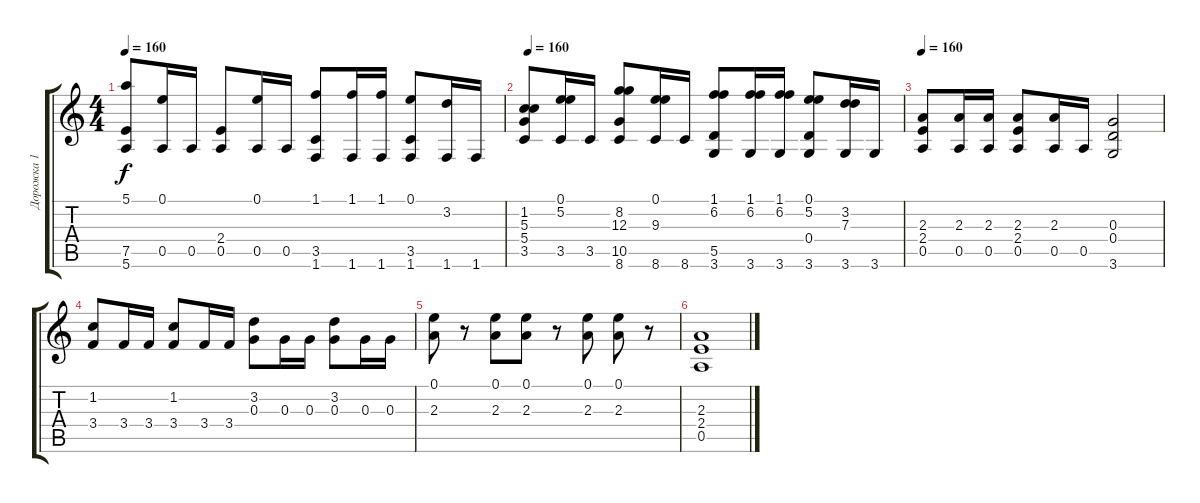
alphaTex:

\track ("Дорожка 1" "Дорожка 1") {instrument distortionguitar}
\staff {score tabs}
\tuning (E4 B3 G3 D3 A2 E2) {hide}
\ts (4 4)
\tempo 160
\clef g2
\ks c
(5.1 7.5 5.6).8{dy f} (0.1 0.5).16 0.5.16 (2.4 0.5).8 (0.1 0.5).16 0.5.16 (1.1 3.5 1.6).8 (1.1 1.6).16 (1.1 1.6).16 (0.1 3.5 1.6).8 (3.2 1.6).16 1.6.16 |
\tempo 160
(1.2 5.3 5.4 3.5).8 (0.1 5.2 3.5).16 3.5.16 (8.2 12.3 10.5 8.6).8 (0.1 9.3 8.6).16 8.6.16 (1.1 6.2 5.5 3.6).8 (1.1 6.2 3.6).16 (1.1 6.2 3.6).16 (0.1 5.2 0.4 3.6).8 (3.2 7.3 3.6).16 3.6.16 |
\tempo 160
(2.3 2.4 0.5).8 (2.3 0.5).16 (2.3 0.5).16 (2.3 2.4 0.5).8 (2.3 0.5).16 0.5.16 (0.3 0.4 3.6).2 |
(1.2 3.4).8 3.4.16 3.4.16 (1.2 3.4).8 3.4.16 3.4.16 (3.2 0.3).8 0.3.16 0.3.16 (3.2 0.3).8 0.3.16 0.3.16 |
(0.1 2.3).8 r.8 (0.1 2.3).8 (0.1 2.3).8 r.8 (0.1 2.3).8 (0.1 2.3).8 r.8 |
(2.3 2.4 0.5).1
